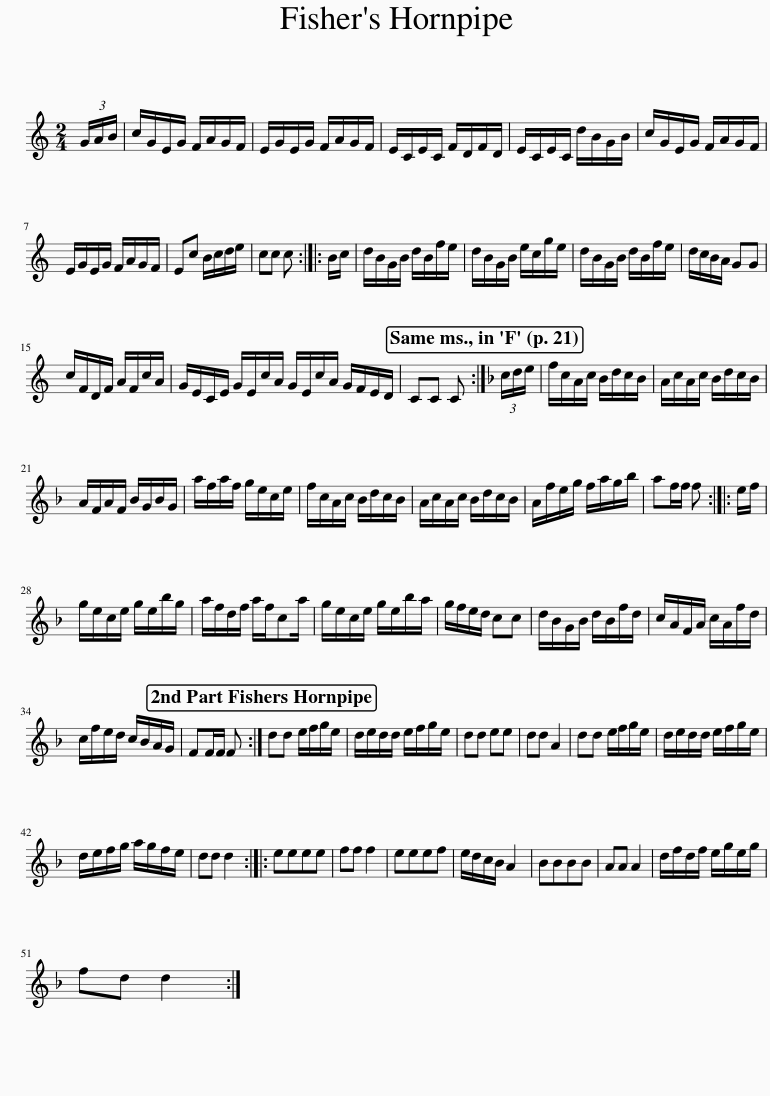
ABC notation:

X:1
L:1/8
M:2/4
I:linebreak $
K:C
V:1 treble
V:1
 (3G/A/B/ | c/G/E/G/ F/A/G/F/ | E/G/E/G/ F/A/G/F/ | E/C/E/C/ F/D/F/D/ | E/C/E/C/ d/B/G/B/ | %5
 c/G/E/G/ F/A/G/F/ |$ E/G/E/G/ F/A/G/F/ | Ec B/c/d/e/ | cc c :: B/c/ | %10
 d/B/G/B/ d/B/f/e/ | d/B/G/B/ e/c/g/e/ | d/B/G/B/ d/B/f/e/ | d/c/B/A/ GG |$ c/F/D/F/ A/F/c/A/ | %15
 G/E/C/E/ G/E/c/A/ G/E/c/A/ G/F/E/D/ | CC C :|[K:F] (3c/d/e/ | f/c/A/c/ B/d/c/B/ | A/c/A/c/ B/d/c/B/ |$ %20
 A/F/A/F/ B/G/B/G/ | a/f/a/f/ g/e/c/e/ | f/c/A/c/ B/d/c/B/ | A/c/A/c/ B/d/c/B/ | A/f/e/g/ f/a/g/b/ | %25
 af/f/ f :: e/f/ |$ g/e/c/e/ g/e/b/g/ | a/f/d/f/ a/f/ca/ | g/e/c/e/ g/e/b/a/ | %30
 g/f/e/d/ cc | d/B/G/B/ d/B/f/d/ | c/A/F/A/ c/A/f/d/ |$ c/f/e/d/ c/B/A/G/ | FF/F/ F :| %35
 dd e/f/g/e/ | d/e/d/d/ e/f/g/e/ | dd ee | dd A2 | dd e/f/g/e/ | %40
 d/e/d/d/ e/f/g/e/ |$ d/e/f/g/ a/g/f/e/ | dd d2 :: eeee | ff f2 | %45
 eeef | e/d/c/B/ A2 | BBBB | AA A2 | d/f/d/f/ e/g/e/g/ |$ %50
 fd d2 :| %51
